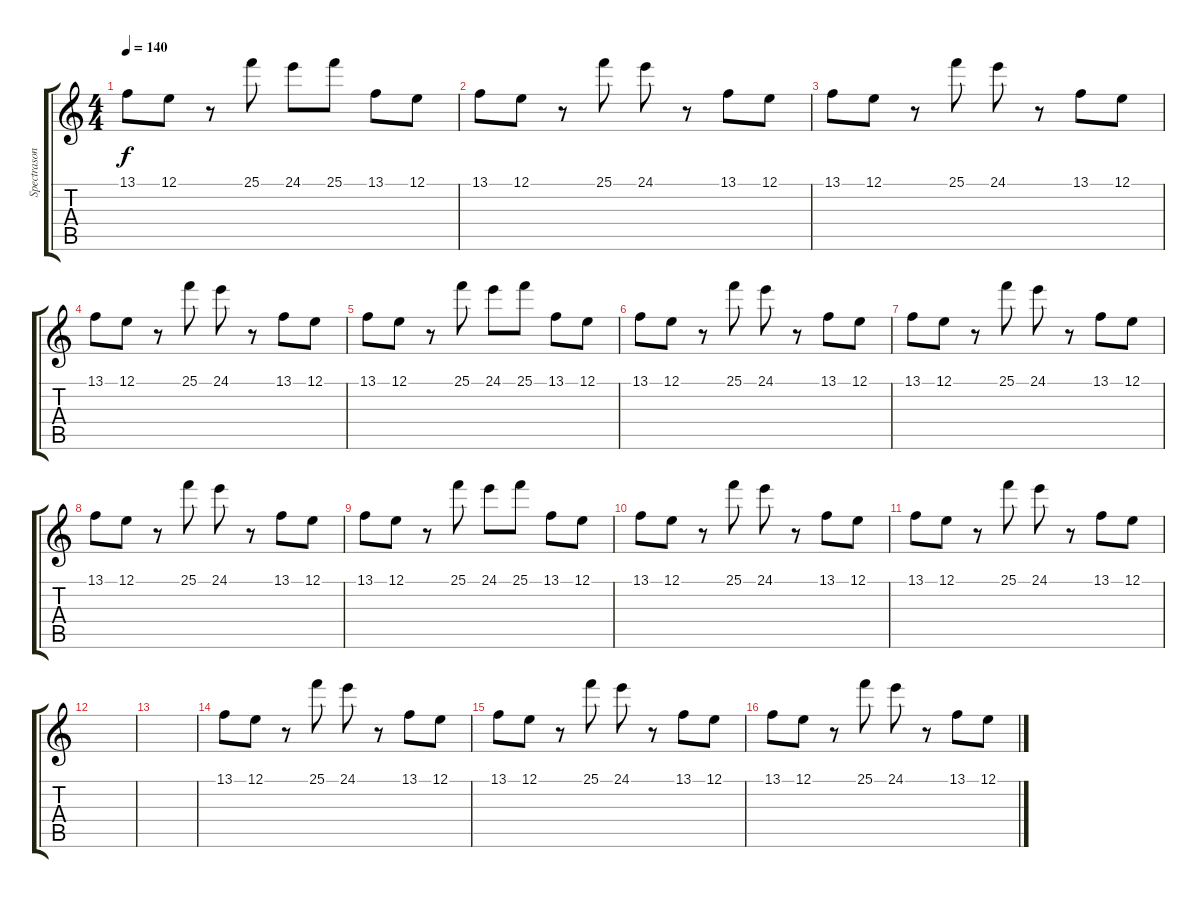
\track ("Spectrasonics Omnisphere" "Spectrason") {instrument lead2sawtooth}
\staff {score tabs}
\tuning (E4 B3 G3 D3 A2 E2) {hide}
\ts (4 4)
\tempo 140
\clef g2
\ks c
13.1.8{dy f} 12.1.8 r.8 25.1.8 24.1.8 25.1.8 13.1.8 12.1.8 |
13.1.8 12.1.8 r.8 25.1.8 24.1.8 r.8 13.1.8 12.1.8 |
13.1.8 12.1.8 r.8 25.1.8 24.1.8 r.8 13.1.8 12.1.8 |
13.1.8 12.1.8 r.8 25.1.8 24.1.8 r.8 13.1.8 12.1.8 |
13.1.8 12.1.8 r.8 25.1.8 24.1.8 25.1.8 13.1.8 12.1.8 |
13.1.8 12.1.8 r.8 25.1.8 24.1.8 r.8 13.1.8 12.1.8 |
13.1.8 12.1.8 r.8 25.1.8 24.1.8 r.8 13.1.8 12.1.8 |
13.1.8 12.1.8 r.8 25.1.8 24.1.8 r.8 13.1.8 12.1.8 |
13.1.8 12.1.8 r.8 25.1.8 24.1.8 25.1.8 13.1.8 12.1.8 |
13.1.8 12.1.8 r.8 25.1.8 24.1.8 r.8 13.1.8 12.1.8 |
13.1.8 12.1.8 r.8 25.1.8 24.1.8 r.8 13.1.8 12.1.8 |
|
|
13.1.8 12.1.8 r.8 25.1.8 24.1.8 r.8 13.1.8 12.1.8 |
13.1.8 12.1.8 r.8 25.1.8 24.1.8 r.8 13.1.8 12.1.8 |
13.1.8 12.1.8 r.8 25.1.8 24.1.8 r.8 13.1.8 12.1.8
